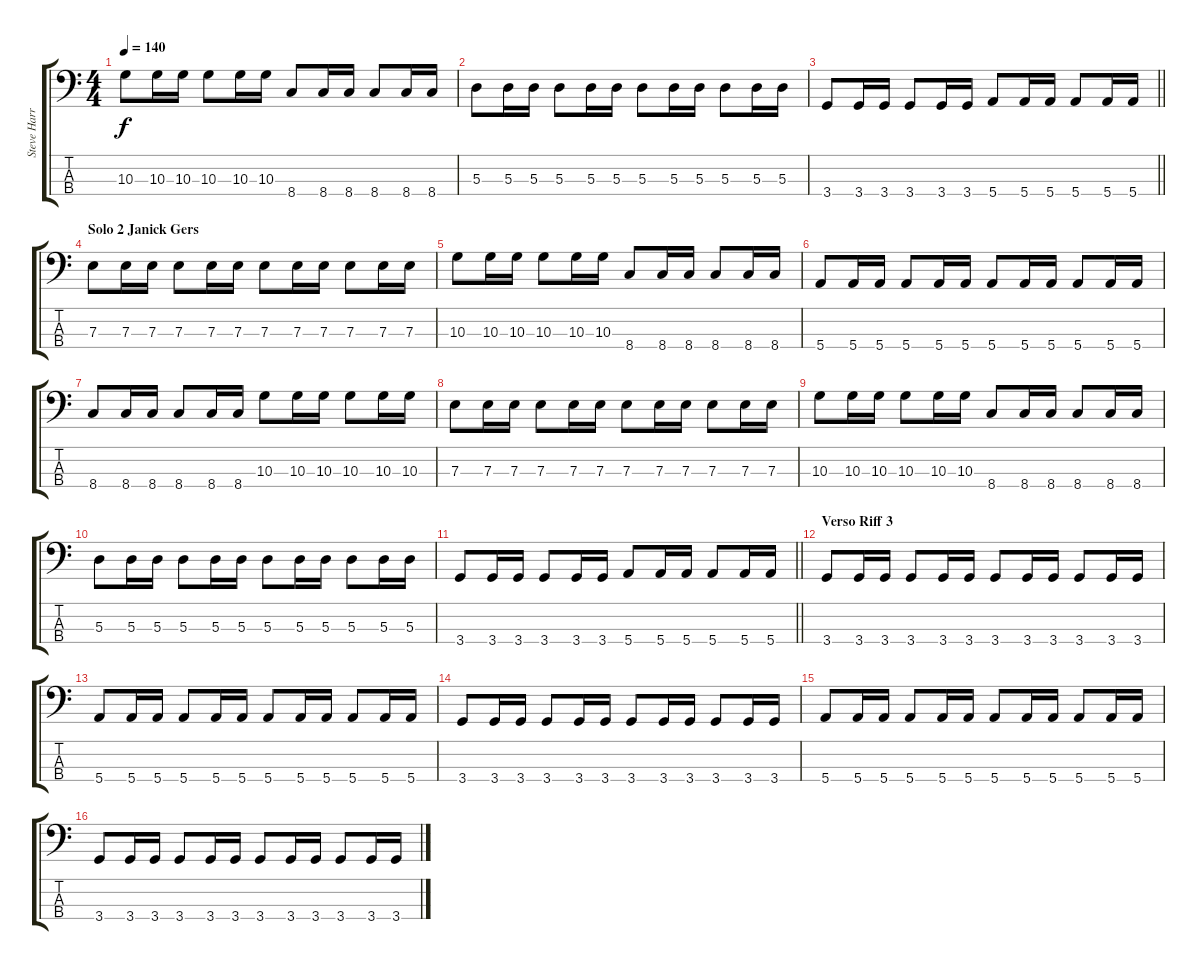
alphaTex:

\track ("Steve Harris" "Steve Harr") {instrument electricbassfinger}
\staff {score tabs}
\tuning (G2 D2 A1 E1) {hide}
\ts (4 4)
\tempo 140
\clef f4
\ks c
10.3.8{dy f} 10.3.16 10.3.16 10.3.8 10.3.16 10.3.16 8.4.8 8.4.16 8.4.16 8.4.8 8.4.16 8.4.16 |
5.3.8 5.3.16 5.3.16 5.3.8 5.3.16 5.3.16 5.3.8 5.3.16 5.3.16 5.3.8 5.3.16 5.3.16 |
\barLineRight lightlight
3.4.8 3.4.16 3.4.16 3.4.8 3.4.16 3.4.16 5.4.8 5.4.16 5.4.16 5.4.8 5.4.16 5.4.16 |
\section ("" "Solo 2 Janick Gers")
7.3.8 7.3.16 7.3.16 7.3.8 7.3.16 7.3.16 7.3.8 7.3.16 7.3.16 7.3.8 7.3.16 7.3.16 |
10.3.8 10.3.16 10.3.16 10.3.8 10.3.16 10.3.16 8.4.8 8.4.16 8.4.16 8.4.8 8.4.16 8.4.16 |
5.4.8 5.4.16 5.4.16 5.4.8 5.4.16 5.4.16 5.4.8 5.4.16 5.4.16 5.4.8 5.4.16 5.4.16 |
8.4.8 8.4.16 8.4.16 8.4.8 8.4.16 8.4.16 10.3.8 10.3.16 10.3.16 10.3.8 10.3.16 10.3.16 |
7.3.8 7.3.16 7.3.16 7.3.8 7.3.16 7.3.16 7.3.8 7.3.16 7.3.16 7.3.8 7.3.16 7.3.16 |
10.3.8 10.3.16 10.3.16 10.3.8 10.3.16 10.3.16 8.4.8 8.4.16 8.4.16 8.4.8 8.4.16 8.4.16 |
5.3.8 5.3.16 5.3.16 5.3.8 5.3.16 5.3.16 5.3.8 5.3.16 5.3.16 5.3.8 5.3.16 5.3.16 |
\barLineRight lightlight
3.4.8 3.4.16 3.4.16 3.4.8 3.4.16 3.4.16 5.4.8 5.4.16 5.4.16 5.4.8 5.4.16 5.4.16 |
\section ("" "Verso Riff 3")
3.4.8 3.4.16 3.4.16 3.4.8 3.4.16 3.4.16 3.4.8 3.4.16 3.4.16 3.4.8 3.4.16 3.4.16 |
5.4.8 5.4.16 5.4.16 5.4.8 5.4.16 5.4.16 5.4.8 5.4.16 5.4.16 5.4.8 5.4.16 5.4.16 |
3.4.8 3.4.16 3.4.16 3.4.8 3.4.16 3.4.16 3.4.8 3.4.16 3.4.16 3.4.8 3.4.16 3.4.16 |
5.4.8 5.4.16 5.4.16 5.4.8 5.4.16 5.4.16 5.4.8 5.4.16 5.4.16 5.4.8 5.4.16 5.4.16 |
3.4.8 3.4.16 3.4.16 3.4.8 3.4.16 3.4.16 3.4.8 3.4.16 3.4.16 3.4.8 3.4.16 3.4.16
